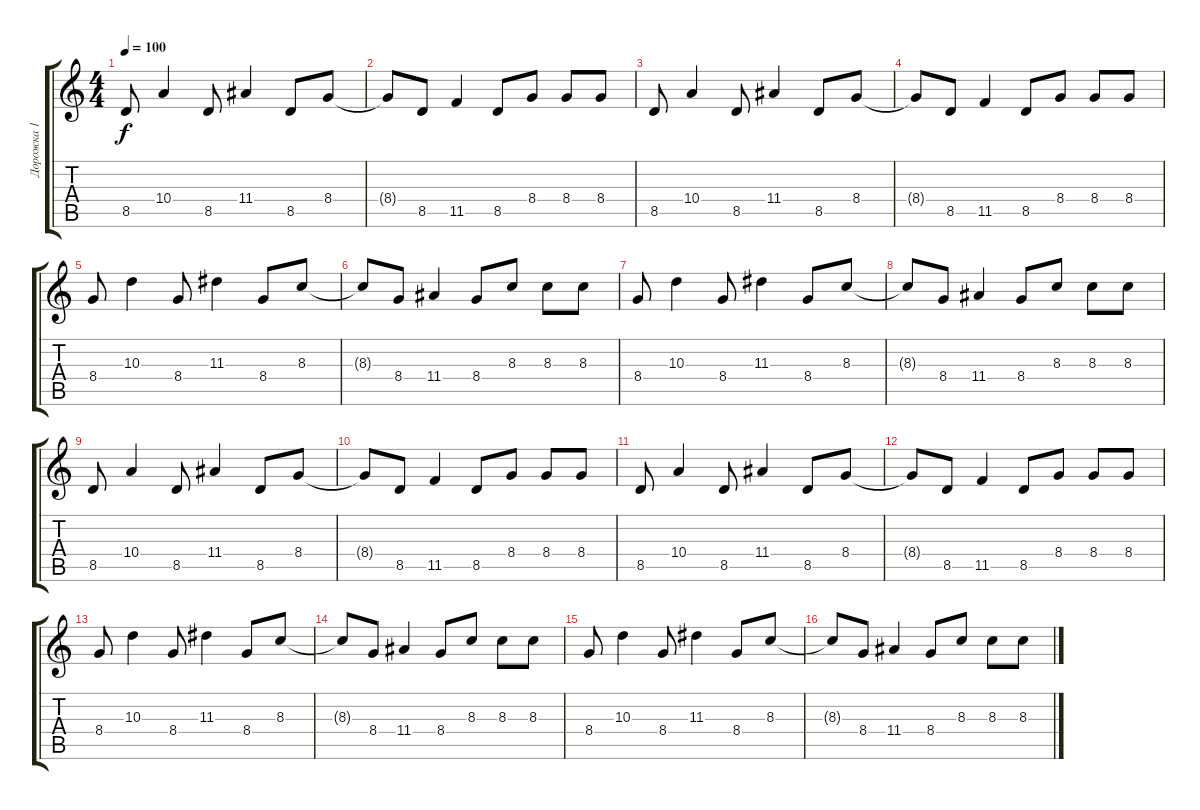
\track ("Дорожка 1" "Дорожка 1") {instrument distortionguitar}
\staff {score tabs}
\tuning (Db4 Ab3 E3 B2 Gb2 B1) {hide}
\ts (4 4)
\tempo 100
\clef g2
\ks c
8.5.8{dy f instrument electricguitarjazz} 10.4.4 8.5.8 11.4.4 8.5.8 8.4.8 |
8.4{t}.8 8.5.8 11.5.4 8.5.8 8.4.8 8.4.8 8.4.8 |
8.5.8 10.4.4 8.5.8 11.4.4 8.5.8 8.4.8 |
8.4{t}.8 8.5.8 11.5.4 8.5.8 8.4.8 8.4.8 8.4.8 |
8.4.8 10.3.4 8.4.8 11.3.4 8.4.8 8.3.8 |
8.3{t}.8 8.4.8 11.4.4 8.4.8 8.3.8 8.3.8 8.3.8 |
8.4.8 10.3.4 8.4.8 11.3.4 8.4.8 8.3.8 |
8.3{t}.8 8.4.8 11.4.4 8.4.8 8.3.8 8.3.8 8.3.8 |
8.5.8 10.4.4 8.5.8 11.4.4 8.5.8 8.4.8 |
8.4{t}.8 8.5.8 11.5.4 8.5.8 8.4.8 8.4.8 8.4.8 |
8.5.8 10.4.4 8.5.8 11.4.4 8.5.8 8.4.8 |
8.4{t}.8 8.5.8 11.5.4 8.5.8 8.4.8 8.4.8 8.4.8 |
8.4.8 10.3.4 8.4.8 11.3.4 8.4.8 8.3.8 |
8.3{t}.8 8.4.8 11.4.4 8.4.8 8.3.8 8.3.8 8.3.8 |
8.4.8 10.3.4 8.4.8 11.3.4 8.4.8 8.3.8 |
8.3{t}.8 8.4.8 11.4.4 8.4.8 8.3.8 8.3.8 8.3.8
